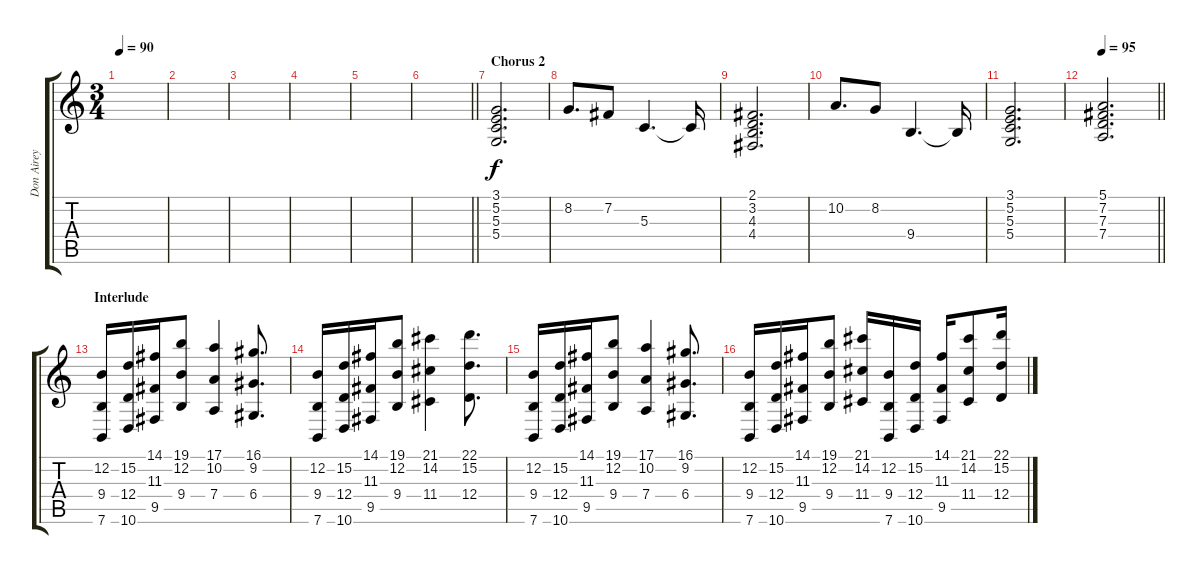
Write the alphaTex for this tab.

\track ("Don Airey" "Don Airey") {instrument lead3calliope}
\staff {score tabs}
\tuning (E4 B3 G3 D3 A2 E2) {hide}
\ts (3 4)
\tempo 90
\clef g2
\ks c
|
|
|
|
|
\barLineRight lightlight
|
\section ("" "Chorus 2")
(3.1 5.2 5.3 5.4).2{d} |
8.2.8{d} 7.2.8 5.3.4{d} 5.3{t}.16 |
(2.1 3.2 4.3 4.4).2{d} |
10.2.8{d} 8.2.8 9.4.4{d} 9.4{t}.16 |
(3.1 5.2 5.3 5.4).2{d} |
\tempo 95
\barLineRight lightlight
(5.1 7.2 7.3 7.4).2{d} |
\section ("" "Interlude")
(12.2 9.4 7.6).16 (15.2 12.4 10.6).16 (14.1 11.3 9.5).16 (19.1 12.2 9.4).8 (17.1 10.2 7.4).4 (16.1 9.2 6.4).8{d} |
(12.2 9.4 7.6).16 (15.2 12.4 10.6).16 (14.1 11.3 9.5).16 (19.1 12.2 9.4).8 (21.1 14.2 11.4).4 (22.1 15.2 12.4).8{d} |
(12.2 9.4 7.6).16 (15.2 12.4 10.6).16 (14.1 11.3 9.5).16 (19.1 12.2 9.4).8 (17.1 10.2 7.4).4 (16.1 9.2 6.4).8{d} |
(12.2 9.4 7.6).16 (15.2 12.4 10.6).16 (14.1 11.3 9.5).16 (19.1 12.2 9.4).8 (21.1 14.2 11.4).16 (12.2 9.4 7.6).16 (15.2 12.4 10.6).16 (14.1 11.3 9.5).16 (21.1 14.2 11.4).8 (22.1 15.2 12.4).16
